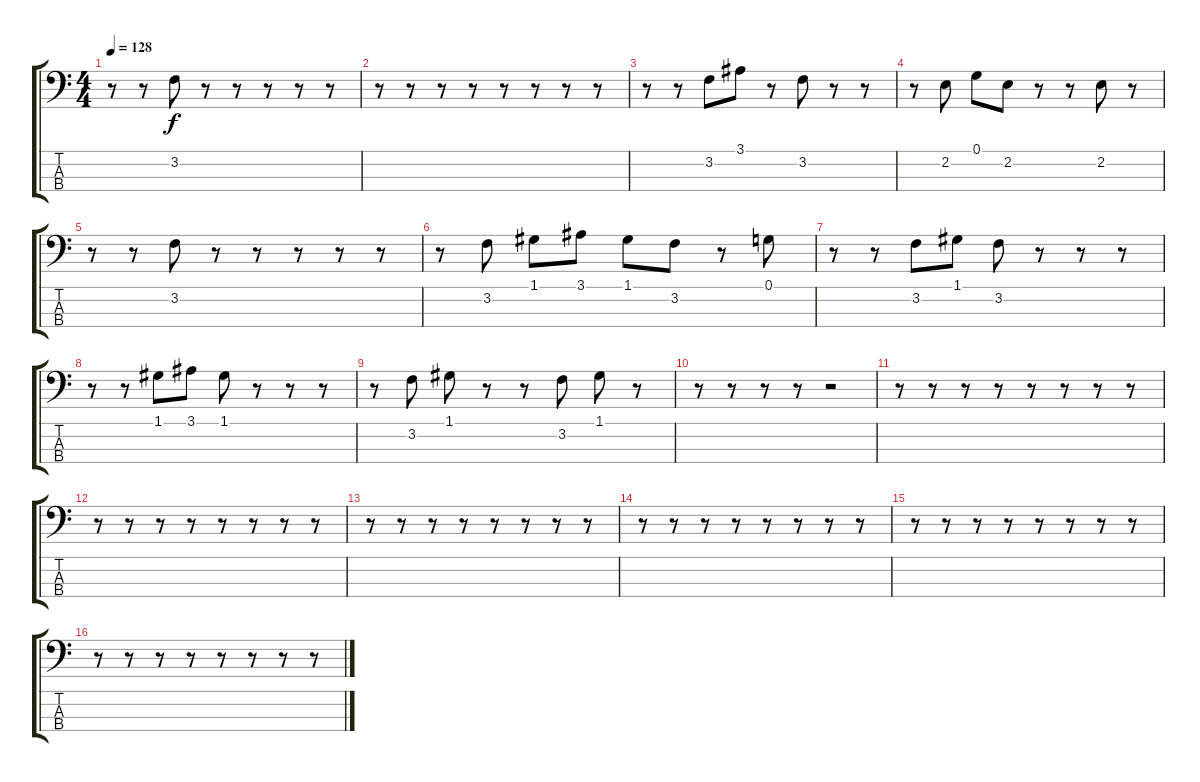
\track "" {instrument electricbassfinger}
\staff {score tabs}
\tuning (G2 D2 A1 E1) {hide}
\ts (4 4)
\tempo 128
\clef f4
\ks c
r.8{dy f} r.8 3.2.8 r.8 r.8 r.8 r.8 r.8 |
r.8 r.8 r.8 r.8 r.8 r.8 r.8 r.8 |
r.8 r.8 3.2.8 3.1.8 r.8 3.2.8 r.8 r.8 |
r.8 2.2.8 0.1.8 2.2.8 r.8 r.8 2.2.8 r.8 |
r.8 r.8 3.2.8 r.8 r.8 r.8 r.8 r.8 |
r.8 3.2.8 1.1.8 3.1.8 1.1.8 3.2.8 r.8 0.1.8 |
r.8 r.8 3.2.8 1.1.8 3.2.8 r.8 r.8 r.8 |
r.8 r.8 1.1.8 3.1.8 1.1.8 r.8 r.8 r.8 |
r.8 3.2.8 1.1.8 r.8 r.8 3.2.8 1.1.8 r.8 |
r.8 r.8 r.8 r.8 r.2 |
r.8 r.8 r.8 r.8 r.8 r.8 r.8 r.8 |
r.8 r.8 r.8 r.8 r.8 r.8 r.8 r.8 |
r.8 r.8 r.8 r.8 r.8 r.8 r.8 r.8 |
r.8 r.8 r.8 r.8 r.8 r.8 r.8 r.8 |
r.8 r.8 r.8 r.8 r.8 r.8 r.8 r.8 |
r.8 r.8 r.8 r.8 r.8 r.8 r.8 r.8
